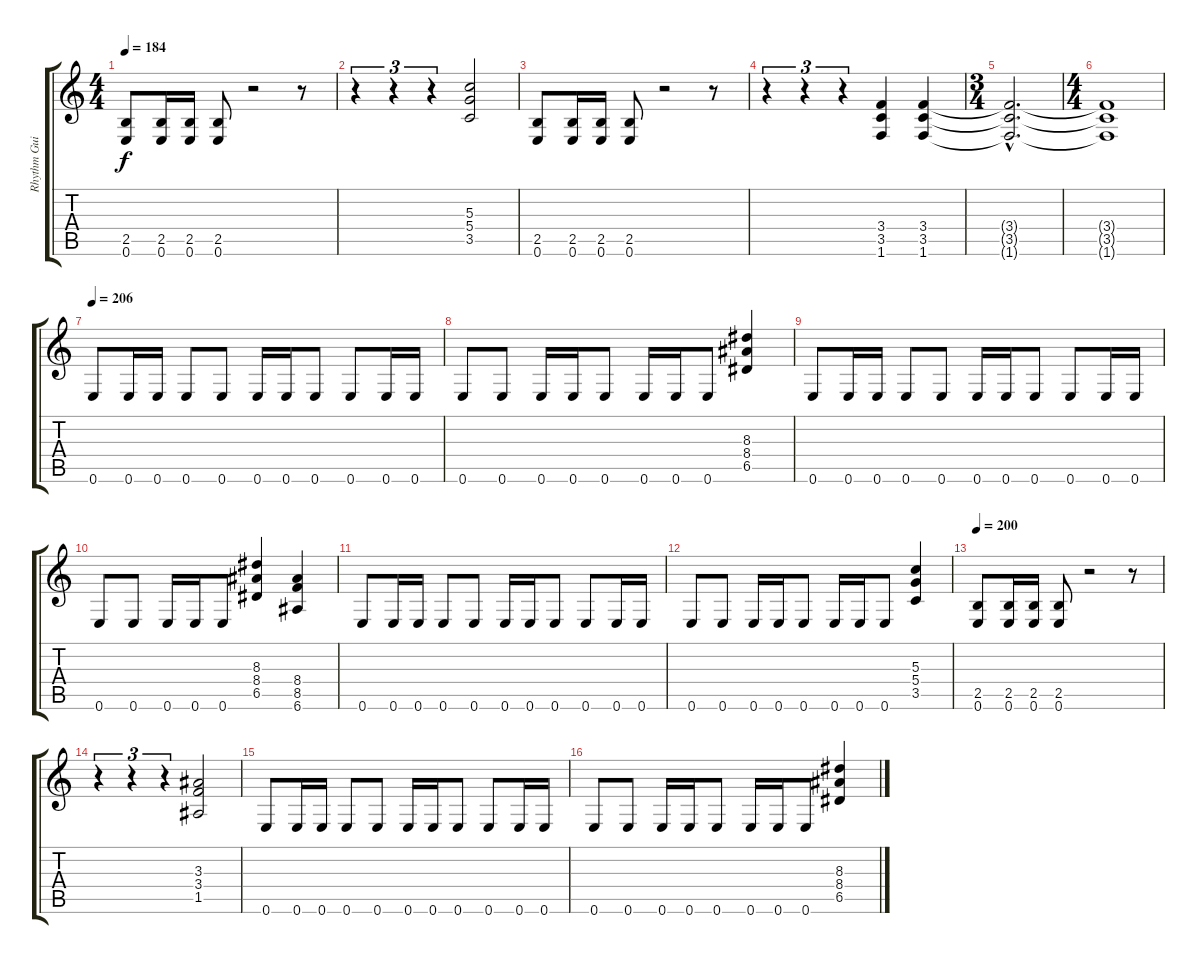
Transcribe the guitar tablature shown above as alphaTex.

\track ("Rhythm Guitar Left" "Rhythm Gui") {instrument distortionguitar}
\staff {score tabs}
\tuning (E4 B3 G3 D3 A2 E2) {hide}
\ts (4 4)
\tempo 184
\clef g2
\ks c
(2.5 0.6).8{dy f} (2.5 0.6).16 (2.5 0.6).16 (2.5 0.6).8 r.2 r.8 |
r.4{tu (3 2)} r.4{tu (3 2)} r.4{tu (3 2)} (5.3 5.4 3.5).2 |
(2.5 0.6).8 (2.5 0.6).16 (2.5 0.6).16 (2.5 0.6).8 r.2 r.8 |
r.4{tu (3 2)} r.4{tu (3 2)} r.4{tu (3 2)} (3.4 3.5 1.6).4 (3.4 3.5 1.6).4 |
\ts (3 4)
(3.4{hac t} 3.5{hac t} 1.6{hac t}).2{d} |
\ts (4 4)
(3.4{t} 3.5{t} 1.6{t}).1 |
\tempo 206
0.6.8 0.6.16 0.6.16 0.6.8 0.6.8 0.6.16 0.6.16 0.6.8 0.6.8 0.6.16 0.6.16 |
0.6.8 0.6.8 0.6.16 0.6.16 0.6.8 0.6.16 0.6.16 0.6.8 (8.3 8.4 6.5).4 |
0.6.8 0.6.16 0.6.16 0.6.8 0.6.8 0.6.16 0.6.16 0.6.8 0.6.8 0.6.16 0.6.16 |
0.6.8 0.6.8 0.6.16 0.6.16 0.6.8 (8.3 8.4 6.5).4 (8.4 8.5 6.6).4 |
0.6.8 0.6.16 0.6.16 0.6.8 0.6.8 0.6.16 0.6.16 0.6.8 0.6.8 0.6.16 0.6.16 |
0.6.8 0.6.8 0.6.16 0.6.16 0.6.8 0.6.16 0.6.16 0.6.8 (5.3 5.4 3.5).4 |
\tempo 200
(2.5 0.6).8 (2.5 0.6).16 (2.5 0.6).16 (2.5 0.6).8 r.2 r.8 |
r.4{tu (3 2)} r.4{tu (3 2)} r.4{tu (3 2)} (3.3 3.4 1.5).2 |
0.6.8 0.6.16 0.6.16 0.6.8 0.6.8 0.6.16 0.6.16 0.6.8 0.6.8 0.6.16 0.6.16 |
0.6.8 0.6.8 0.6.16 0.6.16 0.6.8 0.6.16 0.6.16 0.6.8 (8.3 8.4 6.5).4
